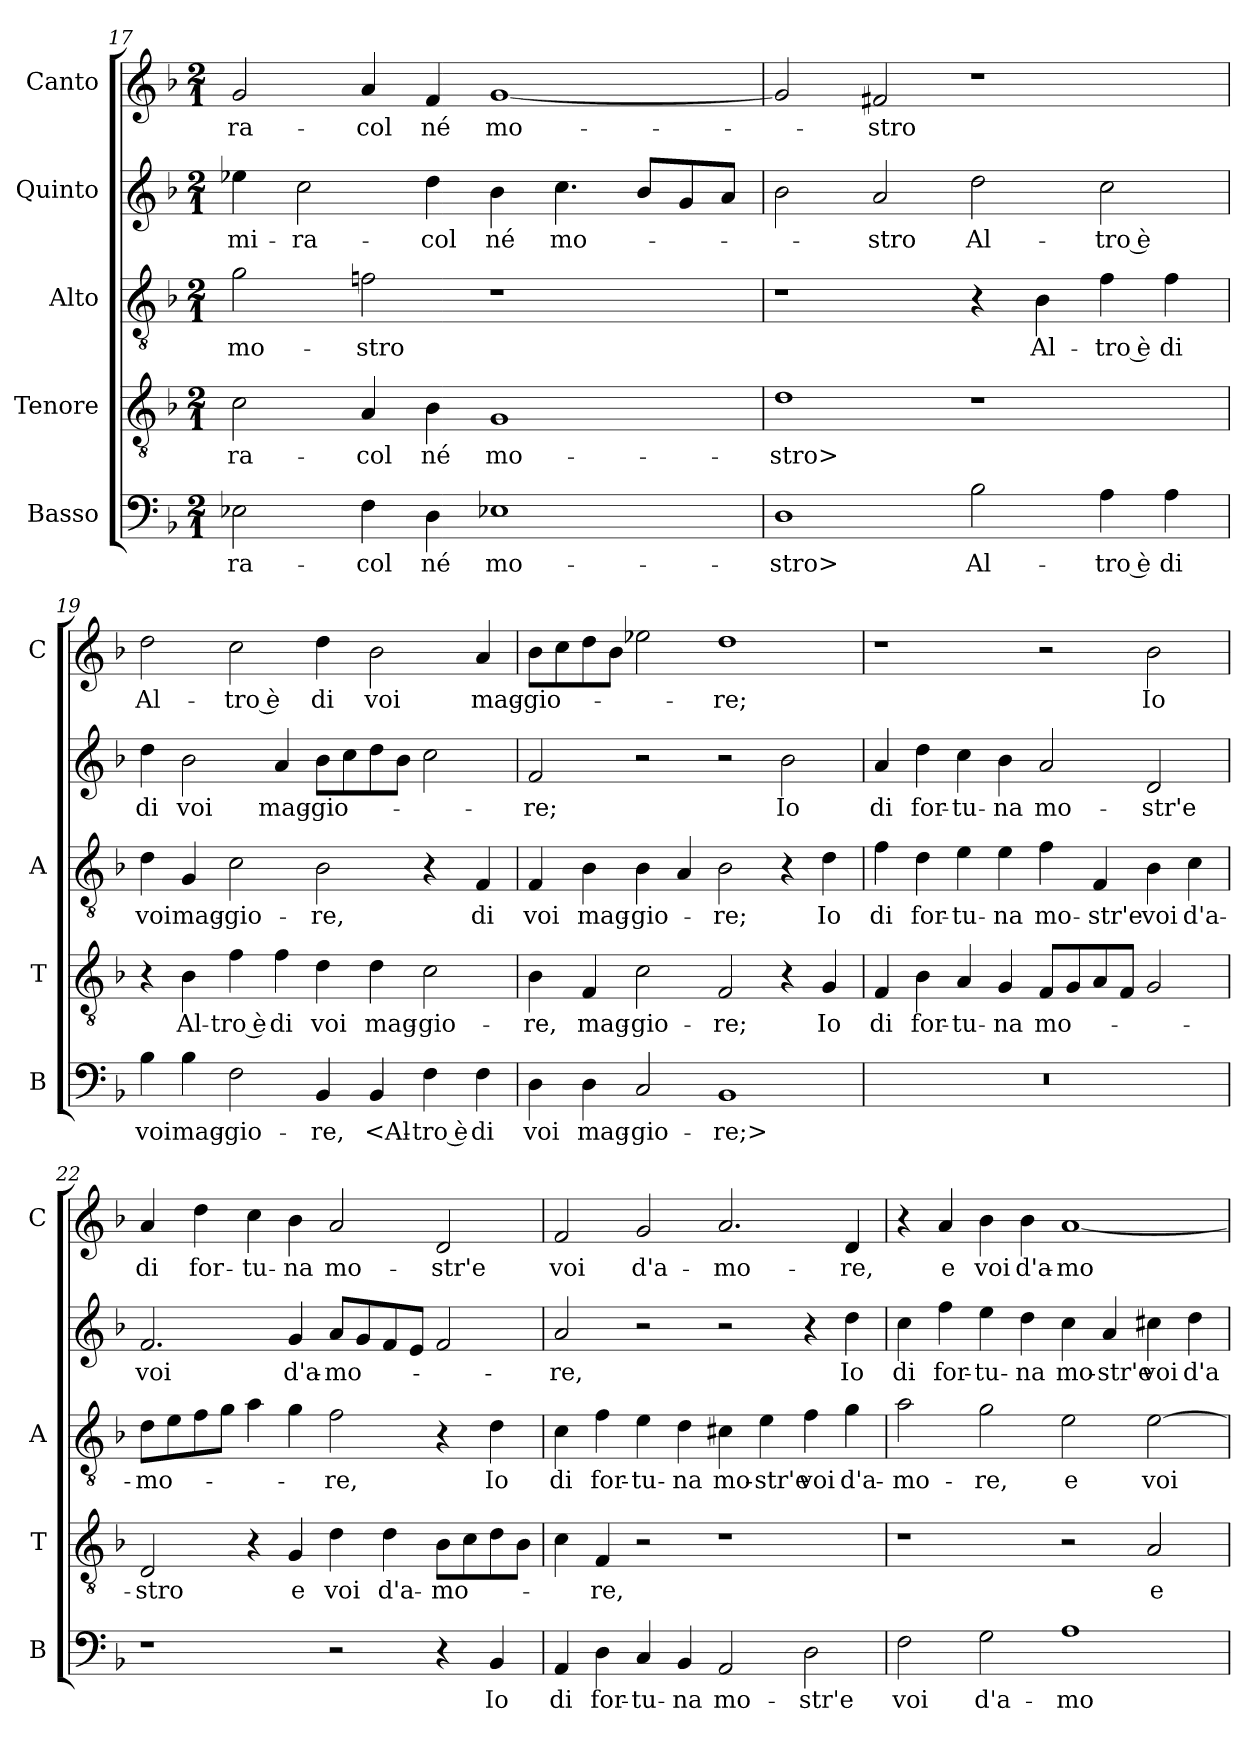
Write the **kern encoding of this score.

**kern	**text	**kern	**text	**kern	**text	**kern	**text	**kern	**text
*part5	*part5	*part4	*part4	*part3	*part3	*part2	*part2	*part1	*part1
*staff5	*staff5	*staff4	*staff4	*staff3	*staff3	*staff2	*staff2	*staff1	*staff1
*I"Basso	*	*I"Tenore	*	*I"Alto	*	*I"Quinto	*	*I"Canto	*
*I'B	*	*I'T	*	*I'A	*	*	*	*I'C	*
*clefF4	*	*clefGv2	*	*clefGv2	*	*clefG2	*	*clefG2	*
*k[b-]	*	*k[b-]	*	*k[b-]	*	*k[b-]	*	*k[b-]	*
*d:	*	*d:	*	*d:	*	*d:	*	*d:	*
*M2/1	*	*M2/1	*	*M2/1	*	*M2/1	*	*M2/1	*
=17	=17	=17	=17	=17	=17	=17	=17	=17	=17
2E-X	-ra-	2c	-ra-	2g	mo-	4ee-X	mi-	2g	-ra-
.	.	.	.	.	.	2cc	-ra-	.	.
4F	-col	4A	-col	2fn	-stro	.	.	4a	-col
4D	né	4B-	né	.	.	4dd	-col	4f	né
1E-X	mo-	1G	mo-	1r	.	4b-	né	[1g	mo-
.	.	.	.	.	.	4.cc	mo-	.	.
.	.	.	.	.	.	8b-L	.	.	.
.	.	.	.	.	.	8g	.	.	.
.	.	.	.	.	.	8aJ	.	.	.
=18	=18	=18	=18	=18	=18	=18	=18	=18	=18
1D	-stro>	1d	-stro>	1r	.	2b-	.	2g]	.
.	.	.	.	.	.	2a	-stro	2f#X	-stro
2B-	Al-	1r	.	4r	.	2dd	Al-	1r	.
.	.	.	.	4B-	Al-	.	.	.	.
4A	-tro è	.	.	4f	-tro è	2cc	-tro è	.	.
4A	di	.	.	4f	di	.	.	.	.
=19	=19	=19	=19	=19	=19	=19	=19	=19	=19
4B-	voi	4r	.	4d	voi	4dd	di	2dd	Al-
4B-	mag-	4B-	Al-	4G	mag-	2b-	voi	.	.
2F	-gio-	4f	-tro è	2c	-gio-	.	.	2cc	-tro è
.	.	4f	di	.	.	4a	mag-	.	.
4BB-	-re,	4d	voi	2B-	-re,	8b-L	-gio-	4dd	di
.	.	.	.	.	.	8cc	.	.	.
4BB-	<Al-	4d	mag-	.	.	8dd	.	2b-	voi
.	.	.	.	.	.	8b-J	.	.	.
4F	-tro è	2c	-gio-	4r	.	2cc	.	.	.
4F	di	.	.	4F	di	.	.	4a	mag-
=20	=20	=20	=20	=20	=20	=20	=20	=20	=20
4D	voi	4B-	-re,	4F	voi	2f	-re;	8b-L	-gio-
.	.	.	.	.	.	.	.	8cc	.
4D	mag-	4F	mag-	4B-	mag-	.	.	8dd	.
.	.	.	.	.	.	.	.	8b-J	.
2C	-gio-	2c	-gio-	4B-	-gio-	2r	.	2ee-X	.
.	.	.	.	4A	.	.	.	.	.
1BB-	-re;>	2F	-re;	2B-	-re;	2r	.	1dd	-re;
.	.	4r	.	4r	.	2b-	Io	.	.
.	.	4G	Io	4d	Io	.	.	.	.
=21	=21	=21	=21	=21	=21	=21	=21	=21	=21
0r	.	4F	di	4f	di	4a	di	1r	.
.	.	4B-	for-	4d	for-	4dd	for-	.	.
.	.	4A	-tu-	4e	-tu-	4cc	-tu-	.	.
.	.	4G	-na	4e	-na	4b-	-na	.	.
.	.	8FL	mo-	4f	mo-	2a	mo-	2r	.
.	.	8G	.	.	.	.	.	.	.
.	.	8A	.	4F	-str'e	.	.	.	.
.	.	8FJ	.	.	.	.	.	.	.
.	.	2G	.	4B-	voi	2d	-str'e	2b-	Io
.	.	.	.	4c	d'a-	.	.	.	.
=22	=22	=22	=22	=22	=22	=22	=22	=22	=22
1r	.	2D	-stro	8dL	-mo-	2.f	voi	4a	di
.	.	.	.	8e	.	.	.	.	.
.	.	.	.	8f	.	.	.	4dd	for-
.	.	.	.	8gJ	.	.	.	.	.
.	.	4r	.	4a	.	.	.	4cc	-tu-
.	.	4G	e	4g	.	4g	d'a-	4b-	-na
2r	.	4d	voi	2f	-re,	8aL	-mo-	2a	mo-
.	.	.	.	.	.	8g	.	.	.
.	.	4d	d'a-	.	.	8f	.	.	.
.	.	.	.	.	.	8eJ	.	.	.
4r	.	8B-L	-mo-	4r	.	2f	.	2d	-str'e
.	.	8c	.	.	.	.	.	.	.
4BB-	Io	8d	.	4d	Io	.	.	.	.
.	.	8B-J	.	.	.	.	.	.	.
=23	=23	=23	=23	=23	=23	=23	=23	=23	=23
4AA	di	4c	.	4c	di	2a	-re,	2f	voi
4D	for-	4F	-re,	4f	for-	.	.	.	.
4C	-tu-	2r	.	4e	-tu-	2r	.	2g	d'a-
4BB-	-na	.	.	4d	-na	.	.	.	.
2AA	mo-	1r	.	4c#X	mo-	2r	.	2.a	-mo-
.	.	.	.	4e	-str'e	.	.	.	.
2D	-str'e	.	.	4f	voi	4r	.	.	.
.	.	.	.	4g	d'a-	4dd	Io	4d	-re,
=24	=24	=24	=24	=24	=24	=24	=24	=24	=24
2F	voi	1r	.	2a	-mo-	4cc	di	4r	.
.	.	.	.	.	.	4ff	for-	4a	e
2G	d'a-	.	.	2g	-re,	4ee	-tu-	4b-	voi
.	.	.	.	.	.	4dd	-na	4b-	d'a-
1A	-mo-	2r	.	2e	e	4cc	mo-	[1a	-mo-
.	.	.	.	.	.	4a	-str'e	.	.
.	.	2A	e	[2e	voi	4cc#X	voi	.	.
.	.	.	.	.	.	4dd	d'a-	.	.
=	=	=	=	=	=	=	=	=	=
*-	*-	*-	*-	*-	*-	*-	*-	*-	*-
